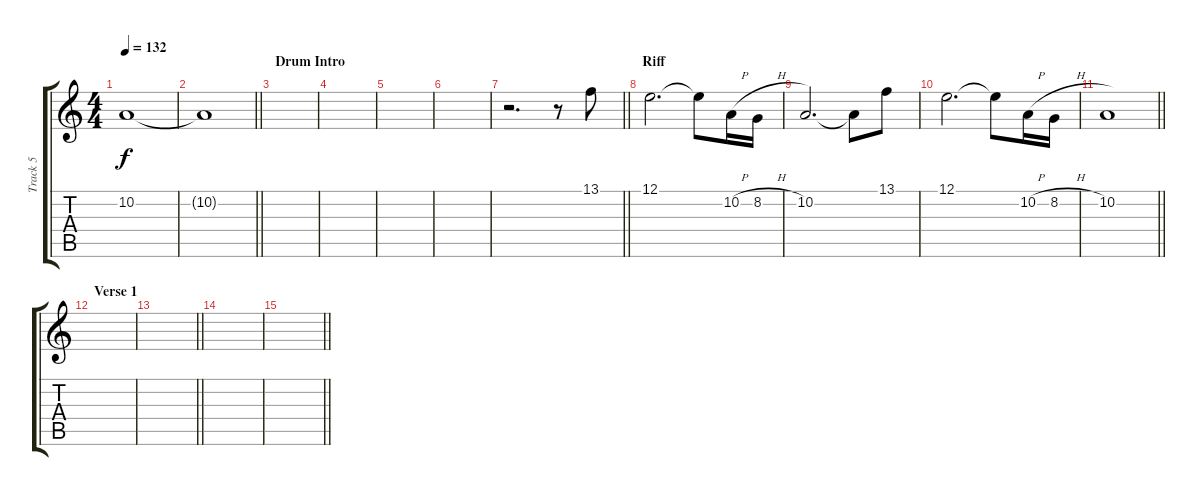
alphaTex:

\track ("Track 5" "Track 5") {instrument brasssection}
\staff {score tabs}
\tuning (E4 B3 G3 D3 A2 E2) {hide}
\ts (4 4)
\tempo 132
\clef g2
\ks c
10.2{t}.1{dy f} |
\barLineRight lightlight
10.2{t}.1 |
\section ("" "Drum Intro")
|
|
|
|
\barLineRight lightlight
r.2{d} r.8 13.1.8 |
\section ("" "Riff")
12.1.2{d} 12.1{t}.8 10.2{h}.16 8.2{h}.16 |
10.2.2{d} 10.2{t}.8 13.1.8 |
12.1.2{d} 12.1{t}.8 10.2{h}.16 8.2{h}.16 |
\barLineRight lightlight
10.2.1 |
\section ("" "Verse 1")
|
\barLineRight lightlight
|
|
\barLineRight lightlight
